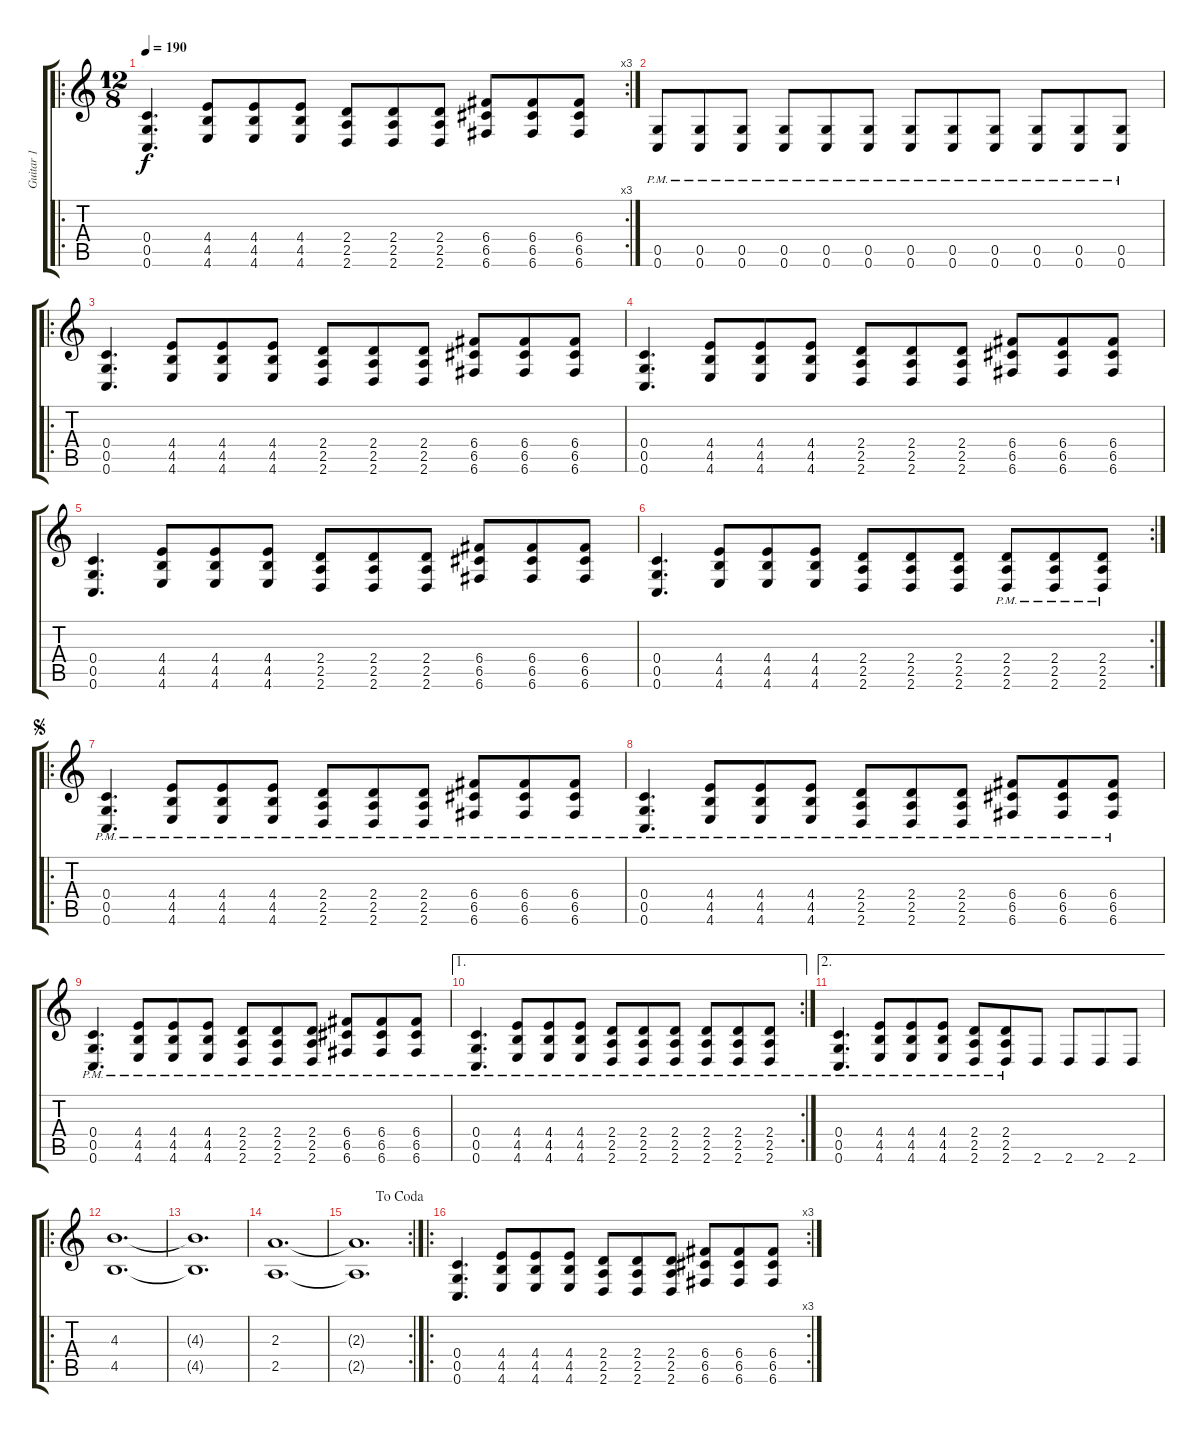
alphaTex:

\track ("Guitar 1" "Guitar 1") {instrument distortionguitar}
\staff {score tabs}
\tuning (E4 C4 G3 C3 G2 C2) {hide}
\ro
\rc 3
\ts (12 8)
\tempo 190
\clef g2
\ks c
(0.4 0.5 0.6).4{d dy f instrument distortionguitar} (4.4 4.5 4.6).8 (4.4 4.5 4.6).8 (4.4 4.5 4.6).8 (2.4 2.5 2.6).8 (2.4 2.5 2.6).8 (2.4 2.5 2.6).8 (6.4 6.5 6.6).8 (6.4 6.5 6.6).8 (6.4 6.5 6.6).8 |
(0.5{pm} 0.6{pm}).8 (0.5{pm} 0.6{pm}).8 (0.5{pm} 0.6{pm}).8 (0.5{pm} 0.6{pm}).8 (0.5{pm} 0.6{pm}).8 (0.5{pm} 0.6{pm}).8 (0.5{pm} 0.6{pm}).8 (0.5{pm} 0.6{pm}).8 (0.5{pm} 0.6{pm}).8 (0.5{pm} 0.6{pm}).8 (0.5{pm} 0.6{pm}).8 (0.5{pm} 0.6{pm}).8 |
\ro
(0.4 0.5 0.6).4{d} (4.4 4.5 4.6).8 (4.4 4.5 4.6).8 (4.4 4.5 4.6).8 (2.4 2.5 2.6).8 (2.4 2.5 2.6).8 (2.4 2.5 2.6).8 (6.4 6.5 6.6).8 (6.4 6.5 6.6).8 (6.4 6.5 6.6).8 |
(0.4 0.5 0.6).4{d} (4.4 4.5 4.6).8 (4.4 4.5 4.6).8 (4.4 4.5 4.6).8 (2.4 2.5 2.6).8 (2.4 2.5 2.6).8 (2.4 2.5 2.6).8 (6.4 6.5 6.6).8 (6.4 6.5 6.6).8 (6.4 6.5 6.6).8 |
(0.4 0.5 0.6).4{d} (4.4 4.5 4.6).8 (4.4 4.5 4.6).8 (4.4 4.5 4.6).8 (2.4 2.5 2.6).8 (2.4 2.5 2.6).8 (2.4 2.5 2.6).8 (6.4 6.5 6.6).8 (6.4 6.5 6.6).8 (6.4 6.5 6.6).8 |
\rc 2
(0.4 0.5 0.6).4{d} (4.4 4.5 4.6).8 (4.4 4.5 4.6).8 (4.4 4.5 4.6).8 (2.4 2.5 2.6).8 (2.4 2.5 2.6).8 (2.4 2.5 2.6).8 (2.4{pm} 2.5{pm} 2.6{pm}).8 (2.4{pm} 2.5{pm} 2.6{pm}).8 (2.4{pm} 2.5{pm} 2.6{pm}).8 |
\ro
\jump segno
(0.4{pm} 0.5{pm} 0.6{pm}).4{d} (4.4{pm} 4.5{pm} 4.6{pm}).8 (4.4{pm} 4.5{pm} 4.6{pm}).8 (4.4{pm} 4.5{pm} 4.6{pm}).8 (2.4{pm} 2.5{pm} 2.6{pm}).8 (2.4{pm} 2.5{pm} 2.6{pm}).8 (2.4{pm} 2.5{pm} 2.6{pm}).8 (6.4{pm} 6.5{pm} 6.6{pm}).8 (6.4{pm} 6.5{pm} 6.6{pm}).8 (6.4{pm} 6.5{pm} 6.6{pm}).8 |
(0.4{pm} 0.5{pm} 0.6{pm}).4{d} (4.4{pm} 4.5{pm} 4.6{pm}).8 (4.4{pm} 4.5{pm} 4.6{pm}).8 (4.4{pm} 4.5{pm} 4.6{pm}).8 (2.4{pm} 2.5{pm} 2.6{pm}).8 (2.4{pm} 2.5{pm} 2.6{pm}).8 (2.4{pm} 2.5{pm} 2.6{pm}).8 (6.4{pm} 6.5{pm} 6.6{pm}).8 (6.4{pm} 6.5{pm} 6.6{pm}).8 (6.4{pm} 6.5{pm} 6.6{pm}).8 |
(0.4{pm} 0.5{pm} 0.6{pm}).4{d} (4.4{pm} 4.5{pm} 4.6{pm}).8 (4.4{pm} 4.5{pm} 4.6{pm}).8 (4.4{pm} 4.5{pm} 4.6{pm}).8 (2.4{pm} 2.5{pm} 2.6{pm}).8 (2.4{pm} 2.5{pm} 2.6{pm}).8 (2.4{pm} 2.5{pm} 2.6{pm}).8 (6.4{pm} 6.5{pm} 6.6{pm}).8 (6.4{pm} 6.5{pm} 6.6{pm}).8 (6.4{pm} 6.5{pm} 6.6{pm}).8 |
\ae 1
\rc 2
(0.4{pm} 0.5{pm} 0.6{pm}).4{d} (4.4{pm} 4.5{pm} 4.6{pm}).8 (4.4{pm} 4.5{pm} 4.6{pm}).8 (4.4{pm} 4.5{pm} 4.6{pm}).8 (2.4{pm} 2.5{pm} 2.6{pm}).8 (2.4{pm} 2.5{pm} 2.6{pm}).8 (2.4{pm} 2.5{pm} 2.6{pm}).8 (2.4{pm} 2.5{pm} 2.6{pm}).8 (2.4{pm} 2.5{pm} 2.6{pm}).8 (2.4{pm} 2.5{pm} 2.6{pm}).8 |
\ae 2
(0.4{pm} 0.5{pm} 0.6{pm}).4{d} (4.4{pm} 4.5{pm} 4.6{pm}).8 (4.4{pm} 4.5{pm} 4.6{pm}).8 (4.4{pm} 4.5{pm} 4.6{pm}).8 (2.4{pm} 2.5{pm} 2.6{pm}).8 (2.4{pm} 2.5{pm} 2.6{pm}).8 2.6.8 2.6.8 2.6.8 2.6.8 |
\ro
(4.3 4.5).1{d} |
(4.3{t} 4.5{t}).1{d} |
(2.3 2.5).1{d} |
\rc 2
\jump dacoda
(2.3{t} 2.5{t}).1{d} |
\ro
\rc 3
(0.4 0.5 0.6).4{d} (4.4 4.5 4.6).8 (4.4 4.5 4.6).8 (4.4 4.5 4.6).8 (2.4 2.5 2.6).8 (2.4 2.5 2.6).8 (2.4 2.5 2.6).8 (6.4 6.5 6.6).8 (6.4 6.5 6.6).8 (6.4 6.5 6.6).8
